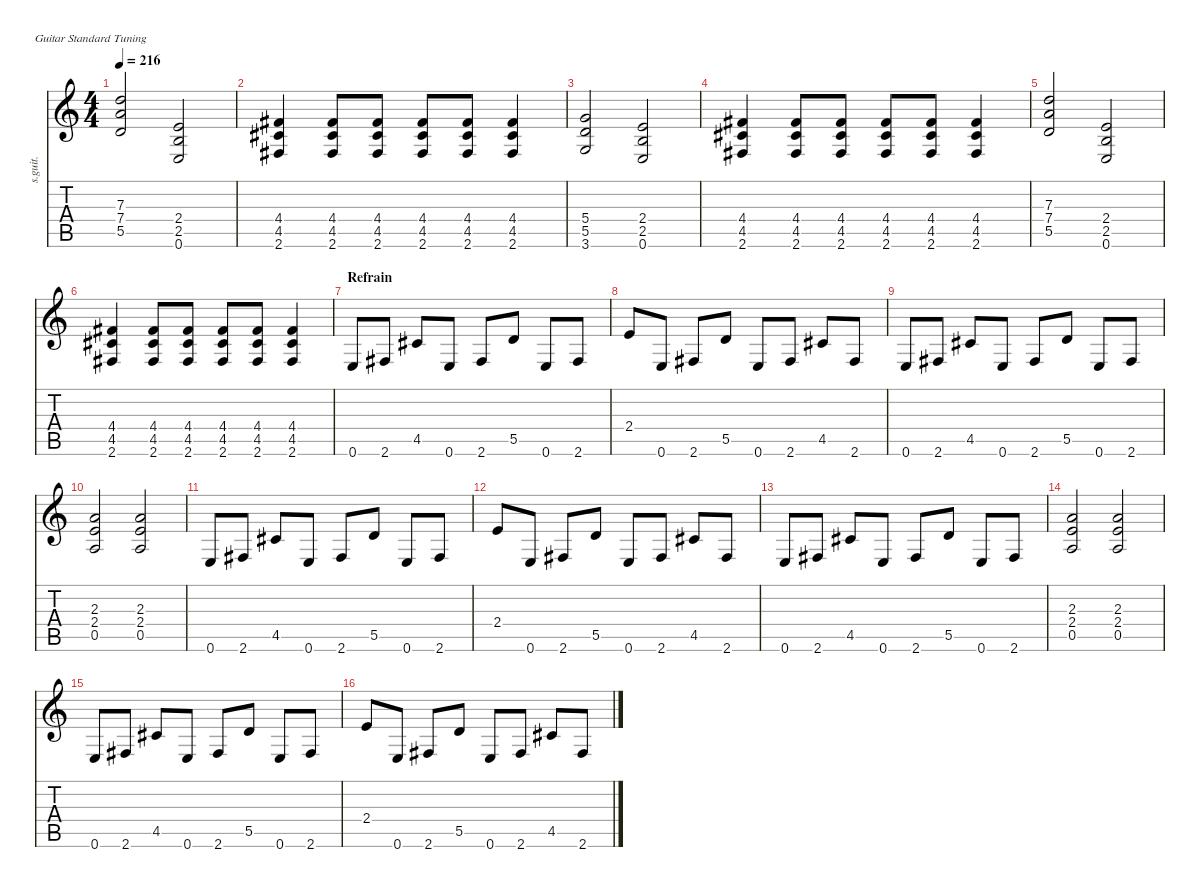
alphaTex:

\defaultSystemsLayout 4
\hideDynamics
\bracketExtendMode nobrackets
\track ("Wayne Gretsky | Rhythm Guitar" "s.guit.") {instrument distortionguitar}
\staff {score tabs}
\tuning (E4 B3 G3 D3 A2 E2)
\ts (4 4)
\tempo 216
\clef g2
\ks c
(7.3 7.4 5.5).2{dy f} (2.4 2.5 0.6).2 |
(4.4{acc #} 4.5{acc #} 2.6{acc #}).4 (4.4{acc #} 4.5{acc #} 2.6{acc #}).8 (4.4{acc #} 4.5{acc #} 2.6{acc #}).8 (4.4{acc #} 4.5{acc #} 2.6{acc #}).8 (4.4{acc #} 4.5{acc #} 2.6{acc #}).8 (4.4{acc #} 4.5{acc #} 2.6{acc #}).4 |
(5.4 5.5 3.6).2 (2.4 2.5 0.6).2 |
(4.4{acc #} 4.5{acc #} 2.6{acc #}).4 (4.4{acc #} 4.5{acc #} 2.6{acc #}).8 (4.4{acc #} 4.5{acc #} 2.6{acc #}).8 (4.4{acc #} 4.5{acc #} 2.6{acc #}).8 (4.4{acc #} 4.5{acc #} 2.6{acc #}).8 (4.4{acc #} 4.5{acc #} 2.6{acc #}).4 |
(7.3 7.4 5.5).2 (2.4 2.5 0.6).2 |
(4.4{acc #} 4.5{acc #} 2.6{acc #}).4 (4.4{acc #} 4.5{acc #} 2.6{acc #}).8 (4.4{acc #} 4.5{acc #} 2.6{acc #}).8 (4.4{acc #} 4.5{acc #} 2.6{acc #}).8 (4.4{acc #} 4.5{acc #} 2.6{acc #}).8 (4.4{acc #} 4.5{acc #} 2.6{acc #}).4 |
\section ("" "Refrain")
0.6.8 2.6{acc #}.8 4.5{acc #}.8 0.6.8 2.6{acc #}.8 5.5.8 0.6.8 2.6{acc #}.8 |
2.4.8 0.6.8 2.6{acc #}.8 5.5.8 0.6.8 2.6{acc #}.8 4.5{acc #}.8 2.6{acc #}.8 |
0.6.8 2.6{acc #}.8 4.5{acc #}.8 0.6.8 2.6{acc #}.8 5.5.8 0.6.8 2.6{acc #}.8 |
(2.3 2.4 0.5).2 (2.3 2.4 0.5).2 |
0.6.8 2.6{acc #}.8 4.5{acc #}.8 0.6.8 2.6{acc #}.8 5.5.8 0.6.8 2.6{acc #}.8 |
2.4.8 0.6.8 2.6{acc #}.8 5.5.8 0.6.8 2.6{acc #}.8 4.5{acc #}.8 2.6{acc #}.8 |
0.6.8 2.6{acc #}.8 4.5{acc #}.8 0.6.8 2.6{acc #}.8 5.5.8 0.6.8 2.6{acc #}.8 |
(2.3 2.4 0.5).2 (2.3 2.4 0.5).2 |
0.6.8 2.6{acc #}.8 4.5{acc #}.8 0.6.8 2.6{acc #}.8 5.5.8 0.6.8 2.6{acc #}.8 |
2.4.8 0.6.8 2.6{acc #}.8 5.5.8 0.6.8 2.6{acc #}.8 4.5{acc #}.8 2.6{acc #}.8
